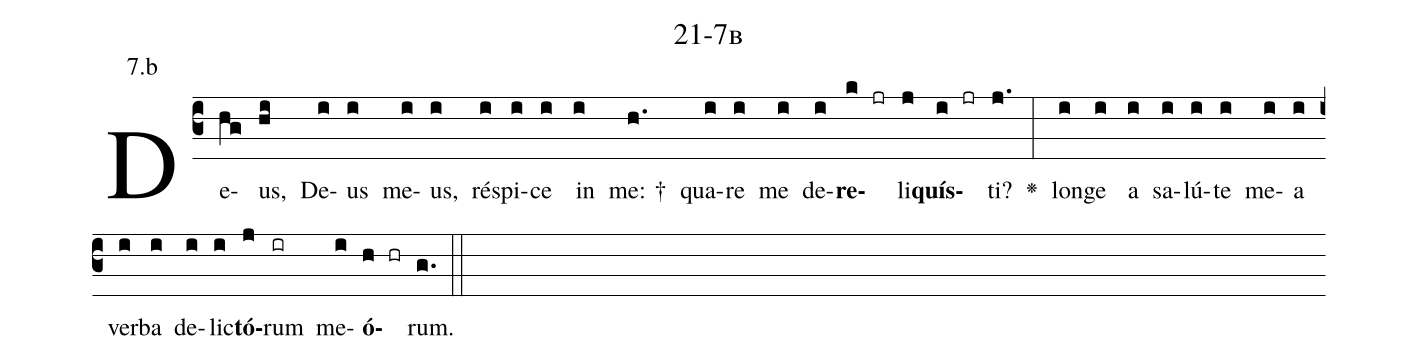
name: 21-7b;
annotation: 7.b;
%%
(c3)De(hg)us,(hi) De(i)us(i) me(i)us,(i) ré(i)spi(i)ce(i) in(i) me: †(h.) qua(i)re(i) me(i) de(i)<b>re</b>(k jr)li(j)<b>quís</b>(i jr)ti?(j.) <v>\greheightstar</v>(:) lon(i)ge(i) a(i) sa(i)lú(i)te(i) me(i)a(i) ver(i)ba(i) de(i)lic(i)<b>tó</b>(j)rum(ir) me(i)<b>ó</b>(h hr)rum.(g.) (::)


%E(i) u(i) o(j) u(i) a(h) e.(g.) (::)
